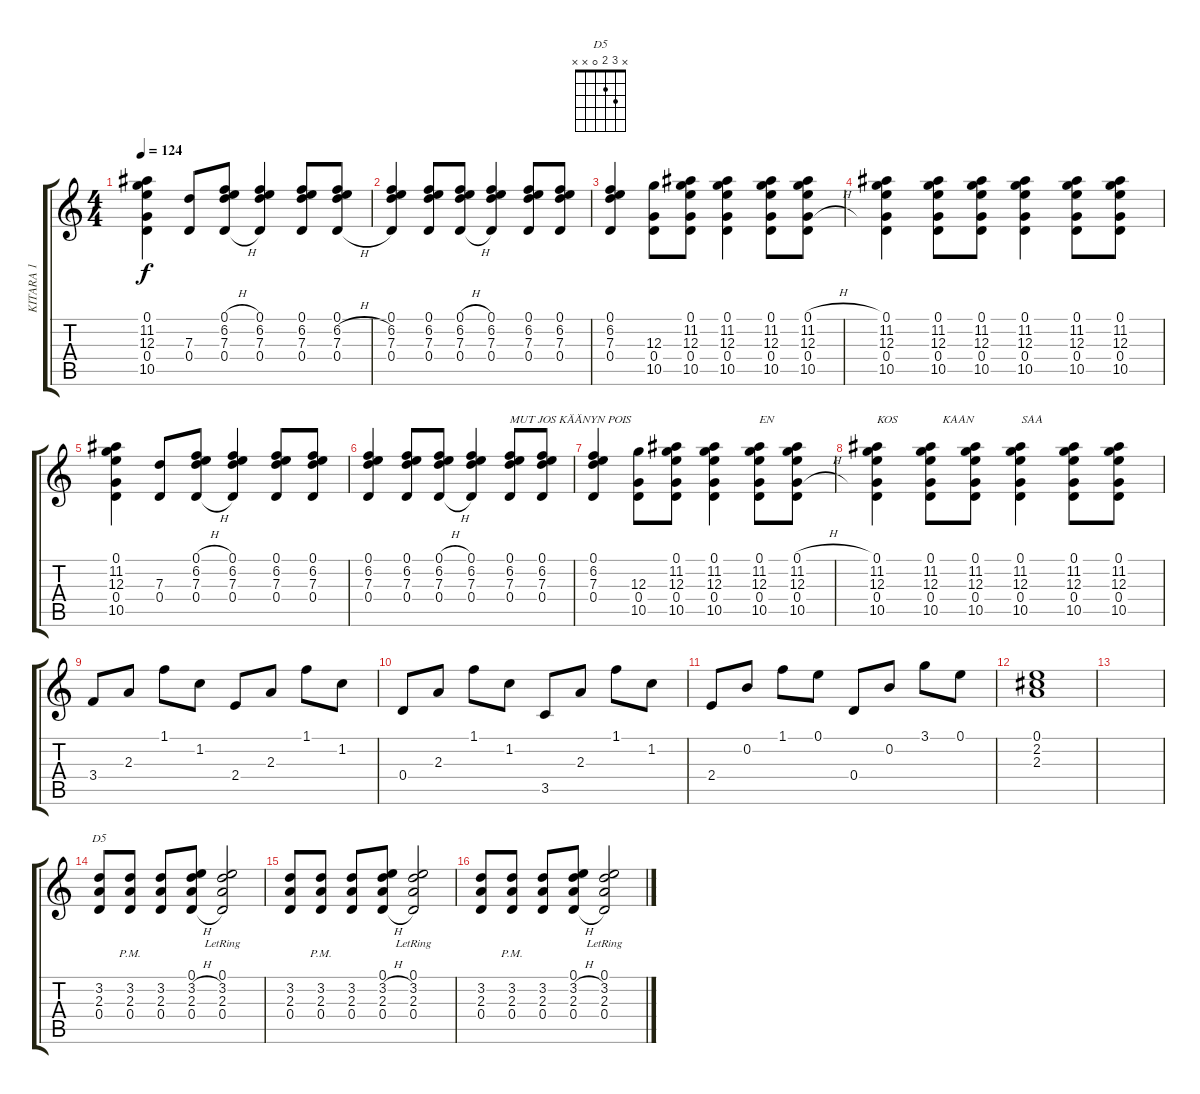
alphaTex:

\track ("KITARA 1" "KITARA 1") {instrument acousticguitarsteel}
\staff {score tabs}
\tuning (E4 B3 G3 D3 A2 E2) {hide}
\chord ("D5" x 3 2 0 x x)
\ts (4 4)
\tempo 124
\clef g2
\ks c
(0.1 11.2 12.3 0.4 10.5).4{dy f} (7.3 0.4).8 (0.1{h} 6.2 7.3 0.4{h}).8 (0.1 6.2 7.3 0.4).4 (0.1 6.2 7.3 0.4).8 (0.1 6.2{h} 7.3{h} 0.4{h}).8 |
(0.1 6.2 7.3 0.4).4 (0.1 6.2 7.3 0.4).8 (0.1{h} 6.2 7.3 0.4{h}).8 (0.1 6.2 7.3 0.4).4 (0.1 6.2 7.3 0.4).8 (0.1 6.2 7.3 0.4).8 |
(0.1 6.2 7.3 0.4).4 (12.3 0.4 10.5).8 (0.1 11.2 12.3 0.4 10.5).8 (0.1 11.2 12.3 0.4 10.5).4 (0.1 11.2 12.3 0.4 10.5).8 (0.1{h} 11.2 12.3 0.4 10.5{h}).8 |
(0.1 11.2 12.3 0.4 10.5).4 (0.1 11.2 12.3 0.4 10.5).8 (0.1 11.2 12.3 0.4 10.5).8 (0.1 11.2 12.3 0.4 10.5).4 (0.1 11.2 12.3 0.4 10.5).8 (0.1 11.2 12.3 0.4 10.5).8 |
(0.1 11.2 12.3 0.4 10.5).4 (7.3 0.4).8 (0.1{h} 6.2 7.3 0.4{h}).8 (0.1 6.2 7.3 0.4).4 (0.1 6.2 7.3 0.4).8 (0.1 6.2 7.3 0.4).8 |
(0.1 6.2 7.3 0.4).4 (0.1 6.2 7.3 0.4).8 (0.1{h} 6.2 7.3 0.4{h}).8 (0.1 6.2 7.3 0.4).4 (0.1 6.2 7.3 0.4).8{txt "MUT JOS KÄÄNYN POIS"} (0.1 6.2 7.3 0.4).8 |
(0.1 6.2 7.3 0.4).4 (12.3 0.4 10.5).8 (0.1 11.2 12.3 0.4 10.5).8 (0.1 11.2 12.3 0.4 10.5).4 (0.1 11.2 12.3 0.4 10.5).8{txt "EN"} (0.1{h} 11.2 12.3 0.4 10.5{h}).8 |
(0.1 11.2 12.3 0.4 10.5).4{txt "KOS               KAAN                SAA"} (0.1 11.2 12.3 0.4 10.5).8 (0.1 11.2 12.3 0.4 10.5).8 (0.1 11.2 12.3 0.4 10.5).4 (0.1 11.2 12.3 0.4 10.5).8 (0.1 11.2 12.3 0.4 10.5).8 |
3.4.8 2.3.8 1.1.8 1.2.8 2.4.8 2.3.8 1.1.8 1.2.8 |
0.4.8 2.3.8 1.1.8 1.2.8 3.5.8 2.3.8 1.1.8 1.2.8 |
2.4.8 0.2.8 1.1.8 0.1.8 0.4.8 0.2.8 3.1.8 0.1.8 |
(0.1 2.2 2.3).1 |
|
(3.2 2.3 0.4).8{ch "D5"} (3.2 2.3 0.4{pm}).8 (3.2 2.3 0.4).8 (0.1 3.2{h} 2.3 0.4{h}).8 (0.1 3.2{lr} 2.3{lr} 0.4{lr}).2 |
(3.2 2.3 0.4).8 (3.2 2.3 0.4{pm}).8 (3.2 2.3 0.4).8 (0.1 3.2{h} 2.3 0.4{h}).8 (0.1 3.2{lr} 2.3{lr} 0.4{lr}).2 |
(3.2 2.3 0.4).8 (3.2 2.3 0.4{pm}).8 (3.2 2.3 0.4).8 (0.1 3.2{h} 2.3 0.4{h}).8 (0.1 3.2{lr} 2.3{lr} 0.4{lr}).2
